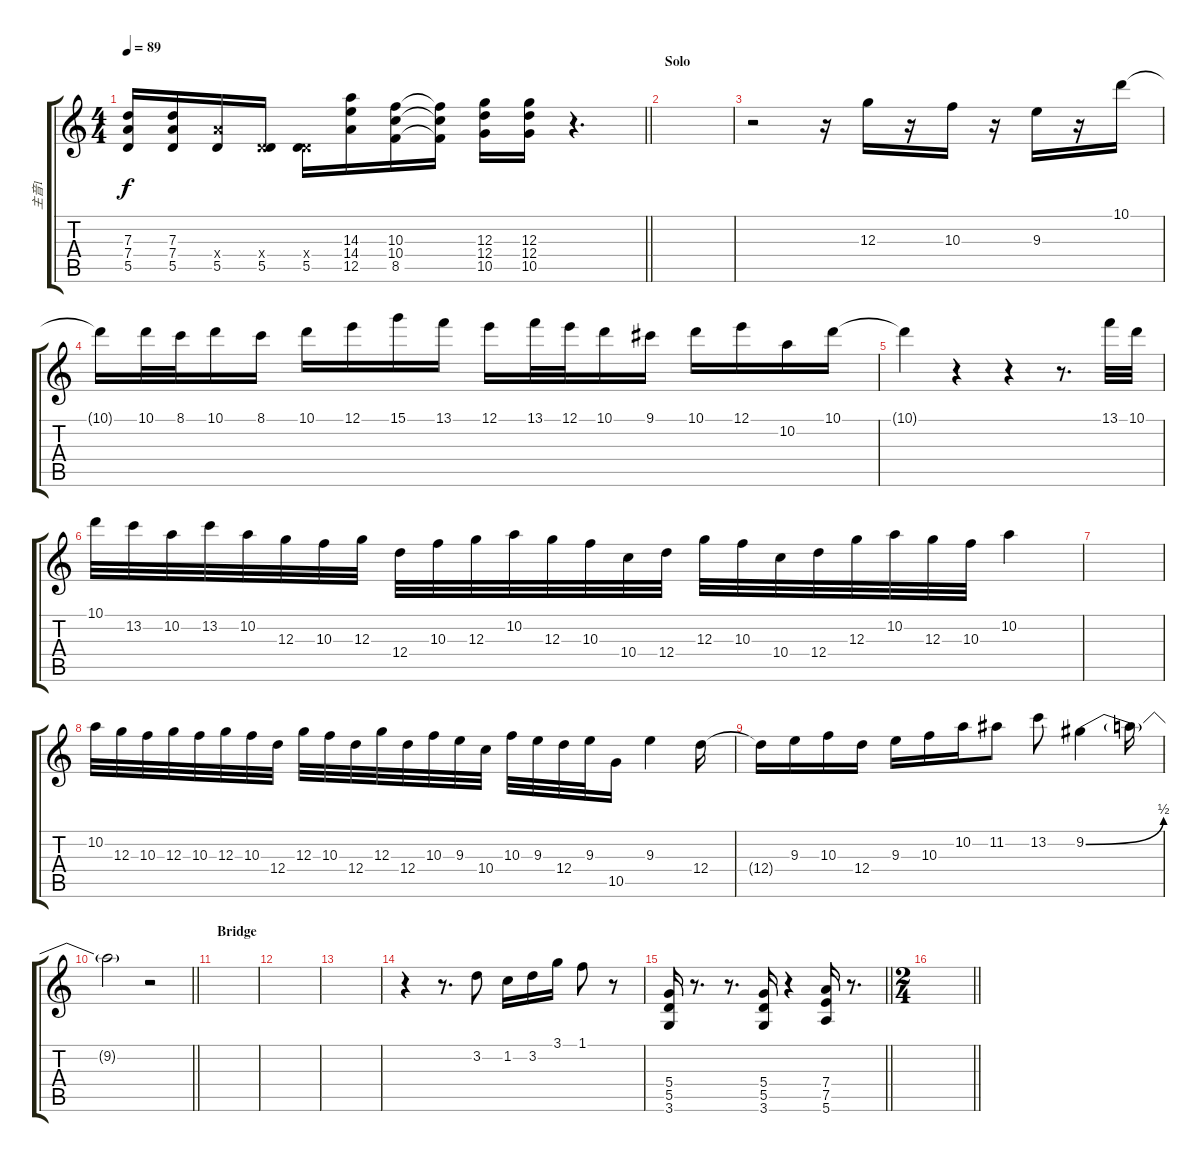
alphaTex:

\track ("主音1" "主音1") {instrument overdrivenguitar}
\staff {score tabs}
\tuning (E4 B3 G3 D3 A2 E2) {hide}
\ts (4 4)
\tempo 89
\clef g2
\barLineRight lightlight
\ks c
(7.3 7.4 5.5).16{dy f} (7.3 7.4 5.5).16 (7.4{x} 5.5).16 (0.4{x} 5.5).16 (0.4{x} 5.5).16 (14.3 14.4 12.5).16 (10.3 10.4 8.5).16 (10.3{t} 10.4{t} 8.5{t}).16 (12.3 12.4 10.5).16 (12.3 12.4 10.5).16 r.4{d} |
\section ("" "Solo")
|
r.2 r.16 12.3.16 r.16 10.3.16 r.16 9.3.16 r.16 10.1.16 |
10.1{t}.16 10.1.32 8.1.32 10.1.16 8.1.16 10.1.16 12.1.16 15.1.16 13.1.16 12.1.16 13.1.32 12.1.32 10.1.16 9.1.16 10.1.16 12.1.16 10.2.16 10.1.16 |
10.1{t}.4 r.4 r.4 r.8{d} 13.1.32 10.1.32 |
10.1.32 13.2.32 10.2.32 13.2.32 10.2.32 12.3.32 10.3.32 12.3.32 12.4.32 10.3.32 12.3.32 10.2.32 12.3.32 10.3.32 10.4.32 12.4.32 12.3.32 10.3.32 10.4.32 12.4.32 12.3.32 10.2.32 12.3.32 10.3.32 10.2.4 |
|
10.2.32 12.3.32 10.3.32 12.3.32 10.3.32 12.3.32 10.3.32 12.4.32 12.3.32 10.3.32 12.4.32 12.3.32 12.4.32 10.3.32 9.3.32 10.4.32 10.3.32 9.3.32 12.4.32 9.3.32 10.5.16 9.3.4 12.4.16 |
12.4{t}.16 9.3.16 10.3.16 12.4.16 9.3.16 10.3.16 10.2.16 11.2.8 13.2.8 9.2{be (bend 0 0 60 2)}.4 9.2{t}.16 |
\barLineRight lightlight
9.2{t}.2 r.2 |
\section ("" "Bridge")
|
|
|
r.4 r.8{d} 3.2.8 1.2.16 3.2.16 3.1.16 1.1.8 r.8 |
\barLineRight lightlight
(5.4 5.5 3.6).16 r.8{d} r.8{d} (5.4 5.5 3.6).16 r.4 (7.4 7.5 5.6).16 r.8{d} |
\ts (2 4)
\barLineRight lightlight
